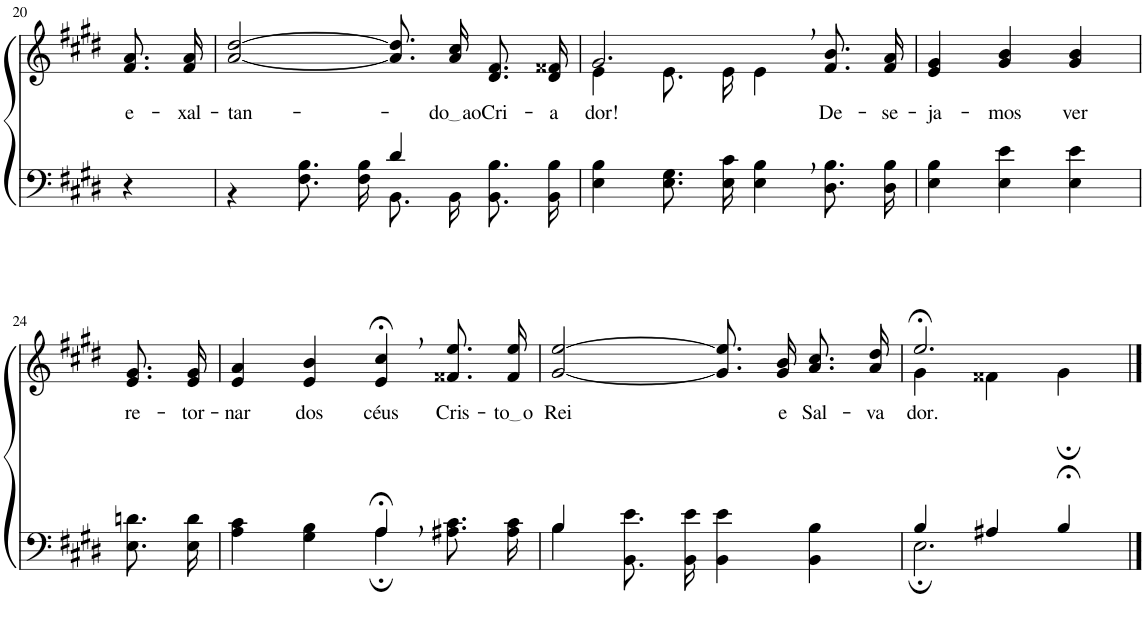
**kern	**kern	**text
*part2	*part1	*part1
*staff2	*staff1	*staff1
*I"Parte III e IV	*I"Parte I e II	*
!!LO:PB:g=z
*clefF4	*clefG2	*
*Trd1c2	*Trd1c2	*
*k[f#c#g#d#]	*k[f#c#g#d#]	*
*M4/4	*M4/4	*
=20	=20	=20
!	!	!LO:LY:b
4r	8.f#/ 8.a/L	e-
!	!	!LO:LY:b
.	16f#/ 16a/Jk	-xal-
=21	=21	=21
*^	*	*
!	!	!	!LO:LY:b
2ryy	4r	[2a/ [2dd#/	-tan-
.	8.F#\ 8.B\L	.	.
.	16F#\ 16B\Jk	.	.
4d#/	8.BB\L	8.a]\ 8.dd#]\L	.
!	!	!	!LO:LY:b
.	16BB\Jk	16a\ 16cc#\Jk	do ao
!	!	!	!LO:LY:b
4ryy	8.BB\ 8.B\L	8.d#/ 8.f#/L	Cri-
!	!	!	!LO:LY:b
.	16BB\ 16B\Jk	16d#/ 16f##X/Jk	-a-
=22	=22	=22	=22
*	*	*^	*
!	!	!	!	!LO:LY:b
*v	*v	*	*	*
4E\ 4B\	2.g#,/	4e\	-dor!
8.E\ 8.G#\L	.	8.e\L	.
16E\ 16c#\Jk	.	16e\Jk	.
4E\, 4B\,	.	4e\	.
!	!	!	!LO:LY:b
8.D#\ 8.B\L	8.f#/ 8.b/L	4ryy	De-
!	!	!	!LO:LY:b
16D#\ 16B\Jk	16f#/ 16a/Jk	.	-se-
*	*v	*v	*
=23	=23	=23
!	!	!LO:LY:b
4E\ 4B\	4e/ 4g#/	-ja-
!	!	!LO:LY:b
4E\ 4e\	4g#/ 4b/	-mos
!	!	!LO:LY:b
4E\ 4e\	4g#/ 4b/	ver
!!LO:LB:g=z
=24	=24	=24
!	!	!LO:LY:b
8.E\ 8.dn\L	8.e/ 8.g#/L	re-
!	!	!LO:LY:b
16E\ 16d\Jk	16e/ 16g#/Jk	-tor-
=25	=25	=25
*^	*	*
!	!	!	!LO:LY:b
4A\ 4c#\	2ryy	4e/ 4a/	-nar
!	!	!	!LO:LY:b
4G#\ 4B\	.	4e/ 4b/	dos
!	!	!	!LO:LY:b
4A;<,\	4A;/	4e/;<, 4cc#/;<,	céus
!	!	!	!LO:LY:b
8.A#X\ 8.c#\L	4ryy	8.f##X\ 8.ee\L	Cris-
!	!	!	!LO:LY:b
16A#\ 16c#\Jk	.	16f##\ 16ee\Jk	to o
=26	=26	=26	=26
!	!	!	!LO:LY:b
4B/	4B\	[2g#/ [2ee/	Rei
2.ryy	8.BB\ 8.e\L	.	.
.	16BB\ 16e\Jk	.	.
.	4BB\ 4e\	8.g#]/ 8.ee]/L	.
!	!	!	!LO:LY:b
.	.	16g#/ 16b/Jk	e
!	!	!	!LO:LY:b
.	4BB\ 4B\	8.a\ 8.cc#\L	Sal-
!	!	!	!LO:LY:b
.	.	16a\ 16dd#\Jk	-va-
=27	=27	=27	=27
*	*	*^	*
!	!	!	!	!LO:LY:b
4B/	2.E;\	2.ee;</	4g#\	-dor.
4A#X/	.	.	4f##X\	.
4B;</	.	.	4g#;\	.
*v	*v	*	*	*
*	*v	*v	*
==	==	==
*-	*-	*-
